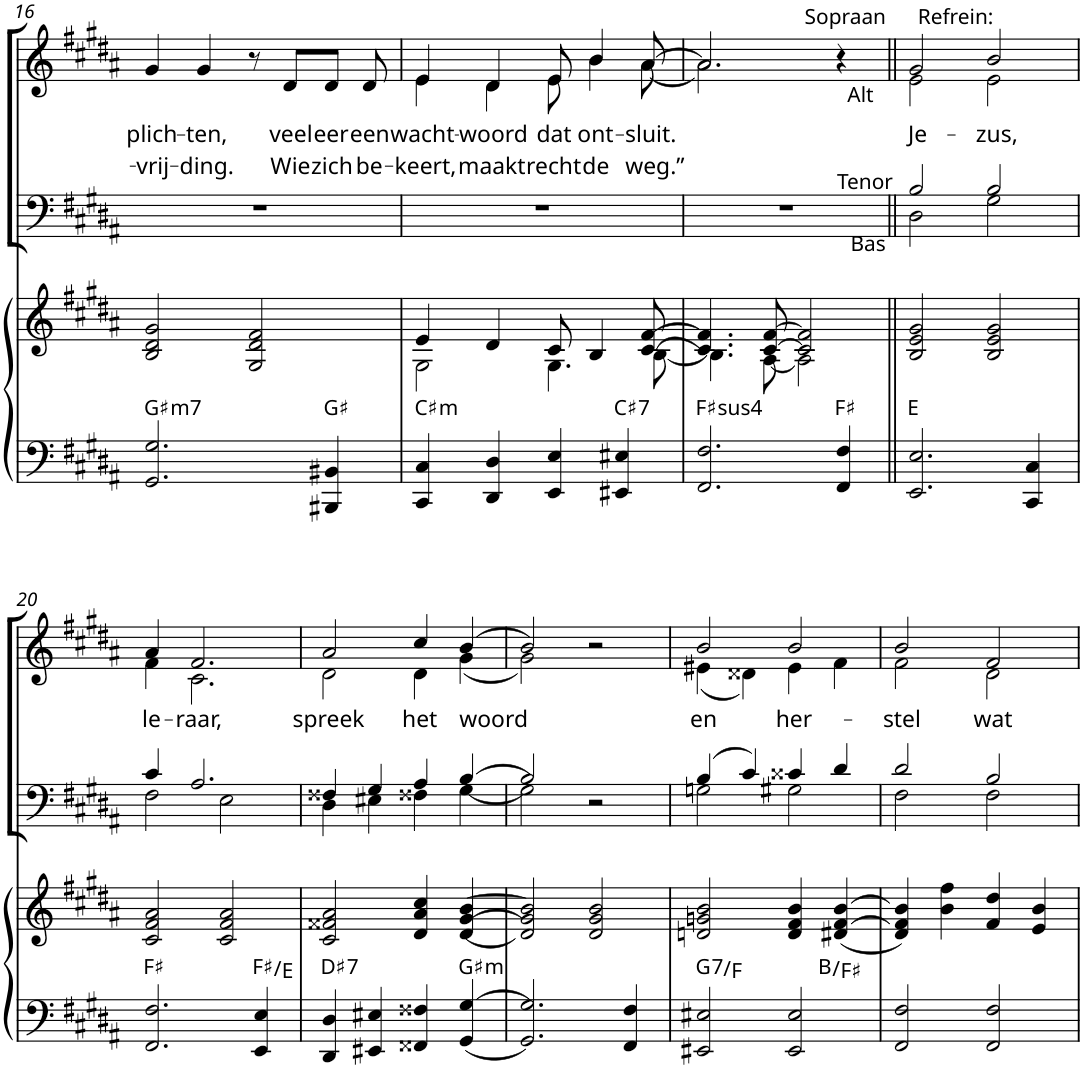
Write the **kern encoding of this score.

**kern	**kern	**harte	**kern	**kern	**text	**text
*part3	*part3	*part3	*part2	*part1	*part1	*part1
*staff4	*staff3	*	*staff2	*staff1	*staff1	*staff1
*I"Piano	*	*	*I"Mannenstemmen	*I"Vrouwenstemmen	*	*
*I'Pno	*	*	*	*	*	*
!!LO:PB:g=z
*clefF4	*clefG2	*	*clefF4	*clefG2	*	*
*k[f#c#g#d#a#]	*k[f#c#g#d#a#]	*	*k[f#c#g#d#a#]	*k[f#c#g#d#a#]	*	*
*M2/2	*M2/2	*	*M2/2	*M2/2	*	*
*met(c|)	*met(c|)	*	*met(c|)	*met(c|)	*	*
=16	=16	=16	=16	=16	=16	=16
!	!	!LO:H:kt=m7	!	!	!LO:LY:b	!LO:LY:b
*	*^	*	*	*	*	*
2.GG#/ 2.G#/	2B/ 2d#/ 2g#/	2.ryy	G#:min7	1r	4g#/	plich-	-vrij-
!	!	!	!	!	!	!LO:LY:b	!LO:LY:b
.	.	.	.	.	4g#/	-ten,	-ding.
.	2G#/ 2d#/ 2f#/	.	.	.	8r	.	.
!	!	!	!	!	!	!LO:LY:b	!LO:LY:b
.	.	.	.	.	8d#/L	veel	Wie
!	!	!	!	!	!	!LO:LY:b	!LO:LY:b
4BBB#X/ 4BB#X/	.	4ryy	G#:maj	.	8d#/J	eer	zich
!	!	!	!	!	!	!LO:LY:b	!LO:LY:b
.	.	.	.	.	8d#/	een	be-
=17	=17	=17	=17	=17	=17	=17	=17
!	!	!	!LO:H:kt=m	!	!	!LO:LY:b	!LO:LY:b
*	*	*^	*	*	*^	*	*
4CC#/ 4C#/	4e/	2G#\	2.ryy	C#:min	1r	4e/	4e\	wacht-	-keert,
!	!	!	!	!	!	!	!	!LO:LY:b	!LO:LY:b
4DD#/ 4D#/	(4d#/	.	.	.	.	4d#/	4d#\	-woord	maakt
!	!	!	!	!	!	!	!	!LO:LY:b	!LO:LY:b
4EE/ 4E/	8c#/)	4.G#\	.	.	.	8e/	8e\	dat	recht
!	!	!	!	!	!	!	!	!LO:LY:b	!LO:LY:b
.	4B/	.	.	.	.	4b/	4b\	ont-	de
!	!	!	!	!LO:H:kt=7	!	!	!	!	!
4EE#X/ 4E#X/	.	.	4ryy	C#:7	.	.	.	.	.
!	!	!	!	!	!	!	!	!LO:LY:b	!LO:LY:b
.	(8c#/ 8f#/	(8B\	.	.	.	(8a#/	(8a#\	-sluit.	weg.”
=18	=18	=18	=18	=18	=18	=18	=18	=18	=18
!	!	!	!	!LO:H:kt=4	!	!	!	!	!
2.FF#/ 2.F#/	4.c#/ 4.f#/)	4.B\)	2.ryy	F#:sus4	1r	2.a#/)	2.a#\)	.	.
.	(8c#/ 8f#/	(8A#\	.	.	.	.	.	.	.
.	2c#/ 2f#/)	2A#\)	.	.	.	.	.	.	.
!	!	!	!	!	!	!LO:TX:a:t=Sopraan	!	!	!
4FF#/ 4F#/	.	.	4ryy	F#:maj	.	4r	4ryy	.	.
=19||	=19||	=19||	=19||	=19||	=19||	=19||	=19||	=19||	=19||
*	*	*	*	*	*^	*	*	*	*
!	!	!	!	!	!	!	!LO:TX:a:t=Refrein&colon;	!	!	!
!	!	!	!	!	!	!	!LO:TX:b:t=Alt	!	!	!
!	!	!	!	!	!	!	!LO:TX:b:t=Tenor	!	!	!
!	!	!	!	!	!	!	!LO:TX:b:t=Bas	!	!	!
!	!	!	!	!	!	!	!	!	!LO:LY:b	!
*	*v	*v	*v	*	*	*	*	*	*	*
2.EE/ 2.E/	(>2B/ 2e/ 2g#/	E:maj	2B/	2D#\	2g#/	2e\	Je-	.
!	!	!	!	!	!	!	!LO:LY:b	!
.	2B/ 2e/ 2g#/)	.	2B/	2G#\	2b/	2e\	-zus,	.
4CC#/ 4C#/	.	.	.	.	.	.	.	.
!!LO:LB:g=z	!!
=20	=20	=20	=20	=20	=20	=20	=20	=20
!	!	!	!	!	!	!	!LO:LY:b	!
*	*^	*	*	*	*	*	*	*
2.FF#/ 2.F#/	2c#/ 2f#/ 2a#/	2.ryy	F#:maj	4c#/	2F#\	4a#/	4f#\	le-	.
!	!	!	!	!	!	!	!	!LO:LY:b	!
.	.	.	.	2.A#/	.	2.f#/	2.c#\	-raar,	.
.	2c#/ 2f#/ 2a#/	.	.	.	2E\	.	.	.	.
4EE/ 4E/	.	4ryy	F#:maj/b7	.	.	.	.	.	.
=21	=21	=21	=21	=21	=21	=21	=21	=21	=21
!	!	!	!LO:H:kt=7	!	!	!	!	!LO:LY:b	!
*	*v	*v	*	*	*	*	*	*	*
4DD#/ 4D#/	2c#/ 2f##X/ 2a#/	D#:7	4F##X/	4D#\	2a#/	2d#\	spreek	.
4EE#X/ 4E#X/	.	.	4G#/	4E#X\	.	.	.	.
!	!	!	!	!	!	!	!LO:LY:b	!
4FF##X/ 4F##X/	4d#/ 4a#/ 4cc#/	.	4A#/	4F##X\	4cc#/	4d#\	het	.
!	!	!LO:H:kt=m	!	!	!	!	!LO:LY:b	!
4GG#/ 4G#/	(>4d#/ 4g#/ 4b/	G#:min	(4B/	(4G#\	(4b/	(4g#\	woord	.
=22	=22	=22	=22	=22	=22	=22	=22	=22
2.GG#/ 2.G#/	(>(2d#/ 2g#/ 2b/)	.	2B/)	2G#\)	2b/)	2g#\)	.	.
.	2d#/ 2g#/ 2b/))	.	2r	2ryy	2r	2ryy	.	.
4FF#/ 4F#/	.	.	.	.	.	.	.	.
=23	=23	=23	=23	=23	=23	=23	=23	=23
!	!	!LO:H:kt=7	!	!	!	!	!LO:LY:b	!
2EE#X/ 2E#X/	2dn/ 2gn/ 2b/	G:7/b7	(4B/	2Gn\	2b/	(4e#X\	en	.
.	.	.	4c#/)	.	.	4d##X\)	.	.
!	!	!	!	!	!	!	!LO:LY:b	!
2EE#/ 2E#/	(>(>4d/ 4f#/ 4b/	B:maj/5	4c##X/	2G#X\	2b/	4e#\	her-	.
.	(4d#X/ 4f#/ 4b/))	.	4d#/	.	.	4f#\	.	.
=24	=24	=24	=24	=24	=24	=24	=24	=24
!	!	!	!	!	!	!	!LO:LY:b	!
2FF#/ 2F#/	4d#/ 4f#/ 4b/)	.	2d#/	2F#\	2b/	2f#\	-stel	.
.	4b\ 4ff#\	.	.	.	.	.	.	.
!	!	!	!	!	!	!	!LO:LY:b	!
2FF#/ 2F#/	4f#/ 4dd#/	.	2B/	2F#\	2f#/	2d#\	wat	.
.	4e/ 4b/	.	.	.	.	.	.	.
*	*	*	*v	*v	*	*	*	*
*	*	*	*	*v	*v	*	*
=	=	=	=	=	=	=
*-	*-	*-	*-	*-	*-	*-
